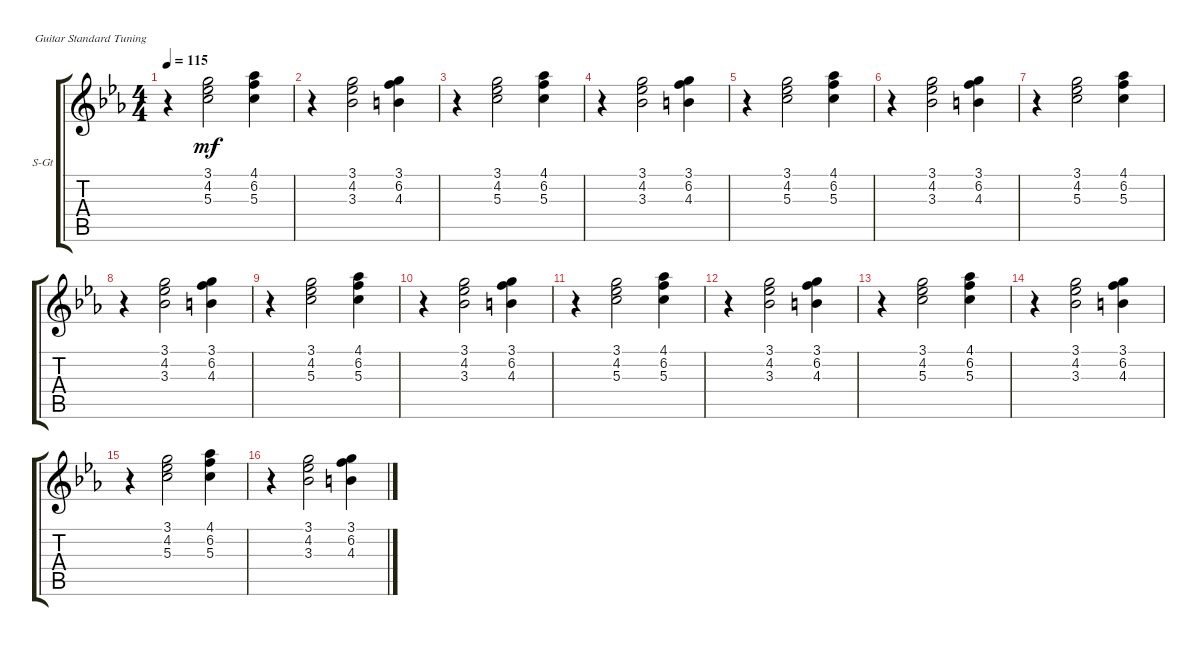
\bracketExtendMode groupsimilarinstruments
\firstSystemTrackNameOrientation horizontal
\otherSystemsTrackNameOrientation horizontal
\track ("Guitar (Var 1)" "S-Gt") {solo instrument acousticguitarsteel}
\staff {score tabs}
\tuning (E4 B3 G3 D3 A2 E2)
\ts (4 4)
\tempo 115
\clef g2
\scale
0.333333
\ks eb
r.4{dy mf} (4.2 5.3 3.1).2 (6.2 4.1 5.3).4 |
\scale
0.333333 r.4 (3.1 3.3 4.2).2 (3.1 6.2 4.3).4 |
\scale
0.333333 r.4 (4.2 5.3 3.1).2 (6.2 4.1 5.3).4 |
\scale
0.333333 r.4 (3.1 3.3 4.2).2 (3.1 6.2 4.3).4 |
\scale
0.333333 r.4 (4.2 5.3 3.1).2 (6.2 4.1 5.3).4 |
\scale
0.333333 r.4 (3.1 3.3 4.2).2 (3.1 6.2 4.3).4 |
\scale
0.333333 r.4 (4.2 5.3 3.1).2 (6.2 4.1 5.3).4 |
\scale
0.333333 r.4 (3.1 3.3 4.2).2 (3.1 6.2 4.3).4 |
\scale
0.333333 r.4 (4.2 5.3 3.1).2 (6.2 4.1 5.3).4 |
\scale
0.333333 r.4 (3.1 3.3 4.2).2 (3.1 6.2 4.3).4 |
\scale
0.333333 r.4 (4.2 5.3 3.1).2 (6.2 4.1 5.3).4 |
\scale
0.333333 r.4 (3.1 3.3 4.2).2 (3.1 6.2 4.3).4 |
\scale
0.333333 r.4 (4.2 5.3 3.1).2 (6.2 4.1 5.3).4 |
\scale
0.333333 r.4 (3.1 3.3 4.2).2 (3.1 6.2 4.3).4 |
\scale
0.333333 r.4 (4.2 5.3 3.1).2 (6.2 4.1 5.3).4 |
\scale
0.333333 r.4 (3.1 3.3 4.2).2 (3.1 6.2 4.3).4
